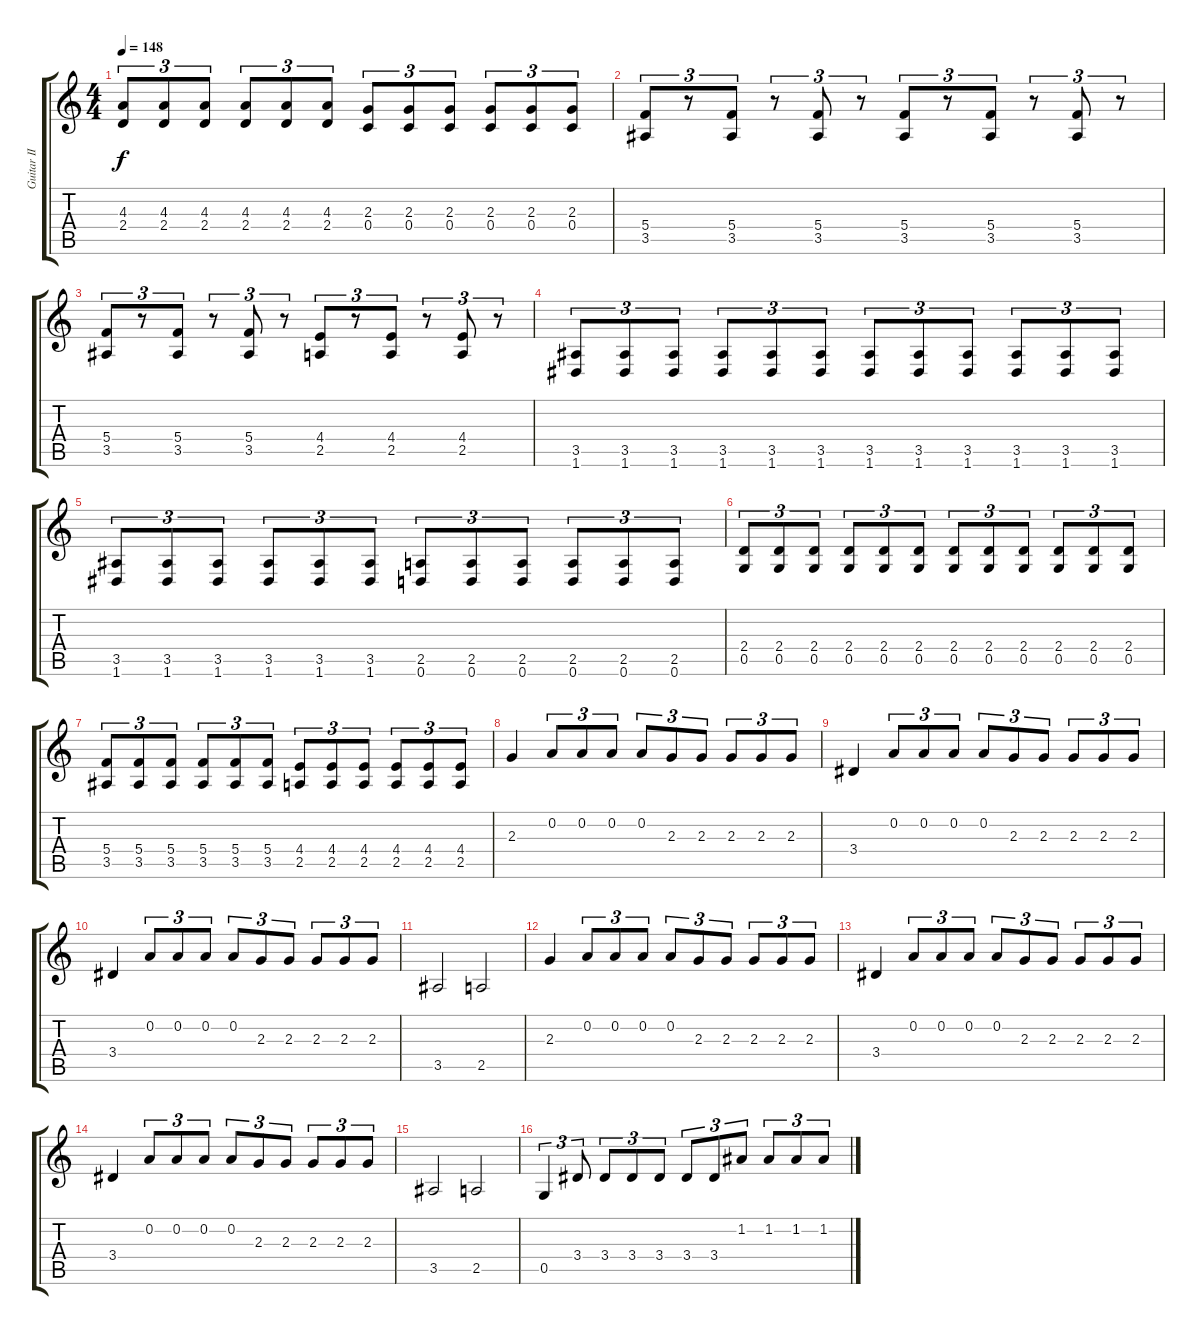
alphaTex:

\track ("Guitar II" "Guitar II") {instrument distortionguitar}
\staff {score tabs}
\tuning (D4 A3 F3 C3 G2 D2) {hide}
\ts (4 4)
\tempo 148
\clef g2
\ks c
(4.3 2.4).8{tu (3 2) dy f} (4.3 2.4).8{tu (3 2)} (4.3 2.4).8{tu (3 2)} (4.3 2.4).8{tu (3 2)} (4.3 2.4).8{tu (3 2)} (4.3 2.4).8{tu (3 2)} (2.3 0.4).8{tu (3 2)} (2.3 0.4).8{tu (3 2)} (2.3 0.4).8{tu (3 2)} (2.3 0.4).8{tu (3 2)} (2.3 0.4).8{tu (3 2)} (2.3 0.4).8{tu (3 2)} |
(5.4 3.5).8{tu (3 2)} r.8{tu (3 2)} (5.4 3.5).8{tu (3 2)} r.8{tu (3 2)} (5.4 3.5).8{tu (3 2)} r.8{tu (3 2)} (5.4 3.5).8{tu (3 2)} r.8{tu (3 2)} (5.4 3.5).8{tu (3 2)} r.8{tu (3 2)} (5.4 3.5).8{tu (3 2)} r.8{tu (3 2)} |
(5.4 3.5).8{tu (3 2)} r.8{tu (3 2)} (5.4 3.5).8{tu (3 2)} r.8{tu (3 2)} (5.4 3.5).8{tu (3 2)} r.8{tu (3 2)} (4.4 2.5).8{tu (3 2)} r.8{tu (3 2)} (4.4 2.5).8{tu (3 2)} r.8{tu (3 2)} (4.4 2.5).8{tu (3 2)} r.8{tu (3 2)} |
(3.5 1.6).8{tu (3 2)} (3.5 1.6).8{tu (3 2)} (3.5 1.6).8{tu (3 2)} (3.5 1.6).8{tu (3 2)} (3.5 1.6).8{tu (3 2)} (3.5 1.6).8{tu (3 2)} (3.5 1.6).8{tu (3 2)} (3.5 1.6).8{tu (3 2)} (3.5 1.6).8{tu (3 2)} (3.5 1.6).8{tu (3 2)} (3.5 1.6).8{tu (3 2)} (3.5 1.6).8{tu (3 2)} |
(3.5 1.6).8{tu (3 2)} (3.5 1.6).8{tu (3 2)} (3.5 1.6).8{tu (3 2)} (3.5 1.6).8{tu (3 2)} (3.5 1.6).8{tu (3 2)} (3.5 1.6).8{tu (3 2)} (2.5 0.6).8{tu (3 2)} (2.5 0.6).8{tu (3 2)} (2.5 0.6).8{tu (3 2)} (2.5 0.6).8{tu (3 2)} (2.5 0.6).8{tu (3 2)} (2.5 0.6).8{tu (3 2)} |
(2.4 0.5).8{tu (3 2)} (2.4 0.5).8{tu (3 2)} (2.4 0.5).8{tu (3 2)} (2.4 0.5).8{tu (3 2)} (2.4 0.5).8{tu (3 2)} (2.4 0.5).8{tu (3 2)} (2.4 0.5).8{tu (3 2)} (2.4 0.5).8{tu (3 2)} (2.4 0.5).8{tu (3 2)} (2.4 0.5).8{tu (3 2)} (2.4 0.5).8{tu (3 2)} (2.4 0.5).8{tu (3 2)} |
(5.4 3.5).8{tu (3 2)} (5.4 3.5).8{tu (3 2)} (5.4 3.5).8{tu (3 2)} (5.4 3.5).8{tu (3 2)} (5.4 3.5).8{tu (3 2)} (5.4 3.5).8{tu (3 2)} (4.4 2.5).8{tu (3 2)} (4.4 2.5).8{tu (3 2)} (4.4 2.5).8{tu (3 2)} (4.4 2.5).8{tu (3 2)} (4.4 2.5).8{tu (3 2)} (4.4 2.5).8{tu (3 2)} |
2.3.4 0.2.8{tu (3 2)} 0.2.8{tu (3 2)} 0.2.8{tu (3 2)} 0.2.8{tu (3 2)} 2.3.8{tu (3 2)} 2.3.8{tu (3 2)} 2.3.8{tu (3 2)} 2.3.8{tu (3 2)} 2.3.8{tu (3 2)} |
3.4.4 0.2.8{tu (3 2)} 0.2.8{tu (3 2)} 0.2.8{tu (3 2)} 0.2.8{tu (3 2)} 2.3.8{tu (3 2)} 2.3.8{tu (3 2)} 2.3.8{tu (3 2)} 2.3.8{tu (3 2)} 2.3.8{tu (3 2)} |
3.4.4 0.2.8{tu (3 2)} 0.2.8{tu (3 2)} 0.2.8{tu (3 2)} 0.2.8{tu (3 2)} 2.3.8{tu (3 2)} 2.3.8{tu (3 2)} 2.3.8{tu (3 2)} 2.3.8{tu (3 2)} 2.3.8{tu (3 2)} |
3.5.2 2.5.2 |
2.3.4 0.2.8{tu (3 2)} 0.2.8{tu (3 2)} 0.2.8{tu (3 2)} 0.2.8{tu (3 2)} 2.3.8{tu (3 2)} 2.3.8{tu (3 2)} 2.3.8{tu (3 2)} 2.3.8{tu (3 2)} 2.3.8{tu (3 2)} |
3.4.4 0.2.8{tu (3 2)} 0.2.8{tu (3 2)} 0.2.8{tu (3 2)} 0.2.8{tu (3 2)} 2.3.8{tu (3 2)} 2.3.8{tu (3 2)} 2.3.8{tu (3 2)} 2.3.8{tu (3 2)} 2.3.8{tu (3 2)} |
3.4.4 0.2.8{tu (3 2)} 0.2.8{tu (3 2)} 0.2.8{tu (3 2)} 0.2.8{tu (3 2)} 2.3.8{tu (3 2)} 2.3.8{tu (3 2)} 2.3.8{tu (3 2)} 2.3.8{tu (3 2)} 2.3.8{tu (3 2)} |
3.5.2 2.5.2 |
0.5.4{tu (3 2)} 3.4.8{tu (3 2)} 3.4.8{tu (3 2)} 3.4.8{tu (3 2)} 3.4.8{tu (3 2)} 3.4.8{tu (3 2)} 3.4.8{tu (3 2)} 1.2.8{tu (3 2)} 1.2.8{tu (3 2)} 1.2.8{tu (3 2)} 1.2.8{tu (3 2)}
